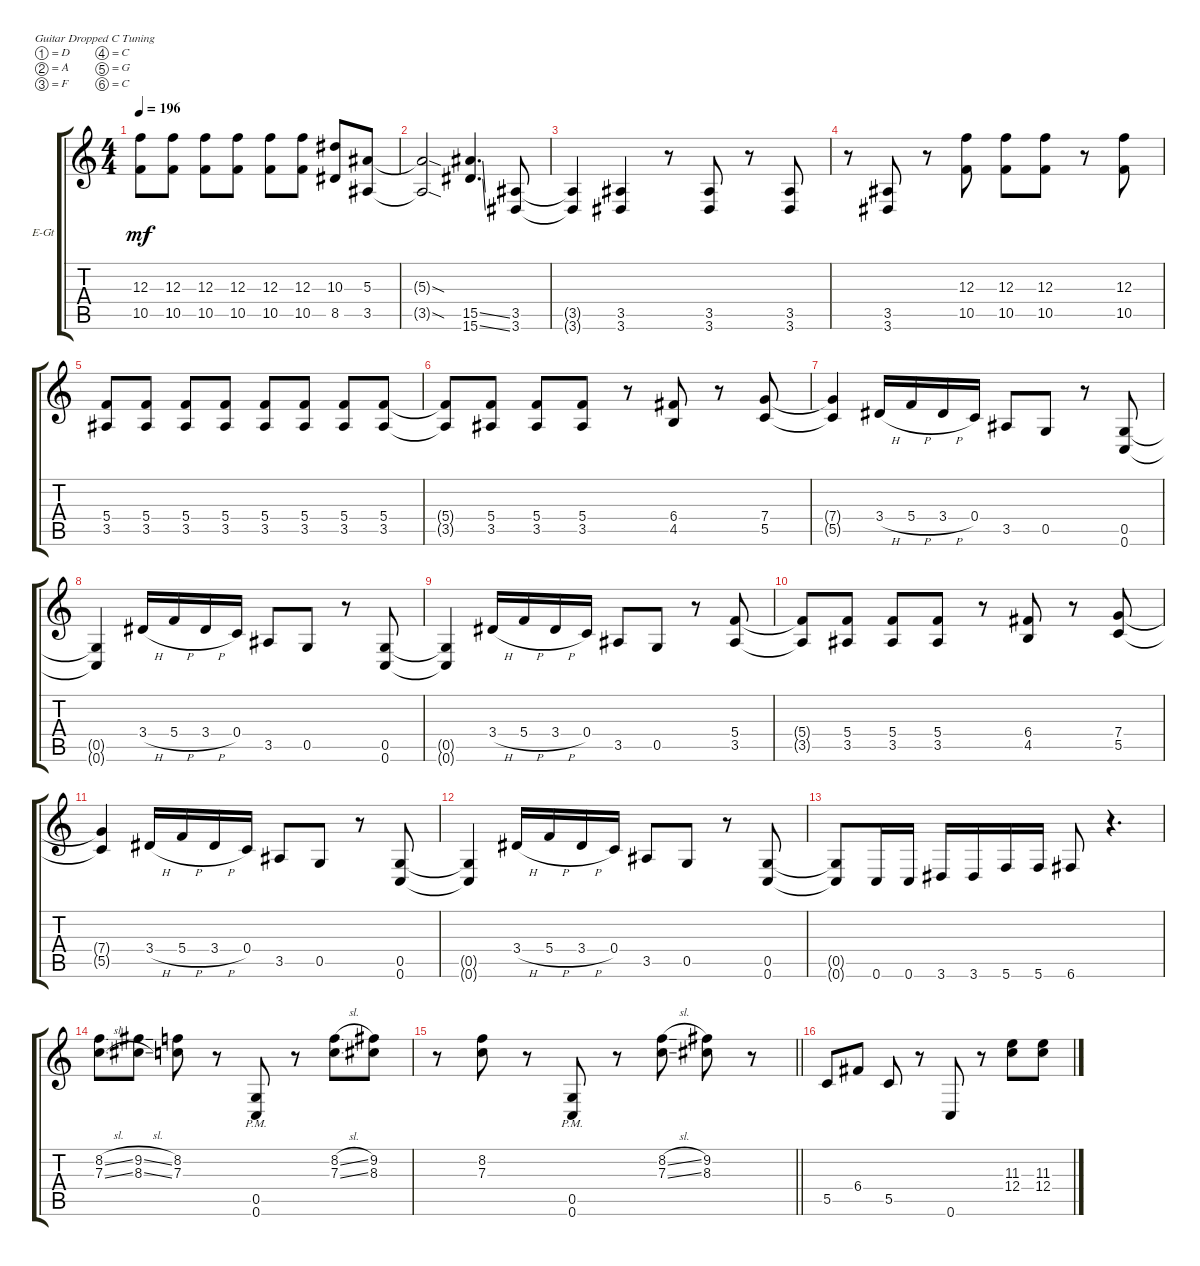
\defaultSystemsLayout 4
\bracketExtendMode groupsimilarinstruments
\firstSystemTrackNameOrientation horizontal
\otherSystemsTrackNameOrientation horizontal
\track ("L Guitar <Dist>" "E-Gt") {instrument distortionguitar}
\staff {score tabs}
\tuning (D4 A3 F3 C3 G2 C2)
\ts (4 4)
\tempo 196
\clef g2
\ks c
(10.5{t} 12.3{t}).8{dy mf} (10.5 12.3).8 (10.5 12.3).8 (10.5 12.3).8 (10.5 12.3).8 (10.5 12.3).8 (8.5 10.3).8 (3.5 5.3).8 |
(3.5{sod t} 5.3{sod t}).2 (15.6{ss} 15.5{ss}).4{d} (3.5 3.6).8 |
(3.6{t} 3.5{t}).4 (3.6 3.5).4 r.8 (3.6 3.5).8 r.8 (3.5 3.6).8 |
r.8 (3.5 3.6).8 r.8 (12.3 10.5).8 (12.3 10.5).8 (12.3 10.5).8 r.8 (12.3 10.5).8 |
(3.5 5.4).8 (3.5 5.4).8 (3.5 5.4).8 (3.5 5.4).8 (3.5 5.4).8 (3.5 5.4).8 (3.5 5.4).8 (3.5 5.4).8 |
(3.5{t} 5.4{t}).8 (3.5 5.4).8 (3.5 5.4).8 (3.5 5.4).8 r.8 (4.5 6.4).8 r.8 (5.5 7.4).8 |
(5.5{t} 7.4{t}).4 3.4{h}.16 5.4{h}.16 3.4{h}.16 0.4.16 3.5.8 0.5.8 r.8 (0.6 0.5).8 |
(0.6{t} 0.5{t}).4 3.4{h}.16 5.4{h}.16 3.4{h}.16 0.4.16 3.5.8 0.5.8 r.8 (0.6 0.5).8 |
(0.6{t} 0.5{t}).4 3.4{h}.16 5.4{h}.16 3.4{h}.16 0.4.16 3.5.8 0.5.8 r.8 (3.5 5.4).8 |
(5.4{t} 3.5{t}).8 (3.5 5.4).8 (3.5 5.4).8 (3.5 5.4).8 r.8 (4.5 6.4).8 r.8 (5.5 7.4).8 |
(5.5{t} 7.4{t}).4 3.4{h}.16 5.4{h}.16 3.4{h}.16 0.4.16 3.5.8 0.5.8 r.8 (0.6 0.5).8 |
(0.6{t} 0.5{t}).4 3.4{h}.16 5.4{h}.16 3.4{h}.16 0.4.16 3.5.8 0.5.8 r.8 (0.6 0.5).8 |
(0.6{t} 0.5{t}).8 0.6.16 0.6.16 3.6.16 3.6.16 5.6.16 5.6.16 6.6.8 r.4{d} |
(8.2{sl} 7.3{sl}).8 (8.3{sl} 9.2{sl}).8 (7.3 8.2).8 r.8 (0.6{pm} 0.5{pm}).8 r.8 (7.3{sl} 8.2{sl}).8 (8.3 9.2).8 |
\barLineRight lightlight
r.8 (7.3 8.2).8 r.8 (0.6{pm} 0.5{pm}).8 r.8 (7.3{sl} 8.2{sl}).8 (8.3 9.2).8 r.8 |
5.5.8 6.4.8 5.5.8 r.8 0.6.8 r.8 (12.4 11.3).8 (12.4 11.3).8
